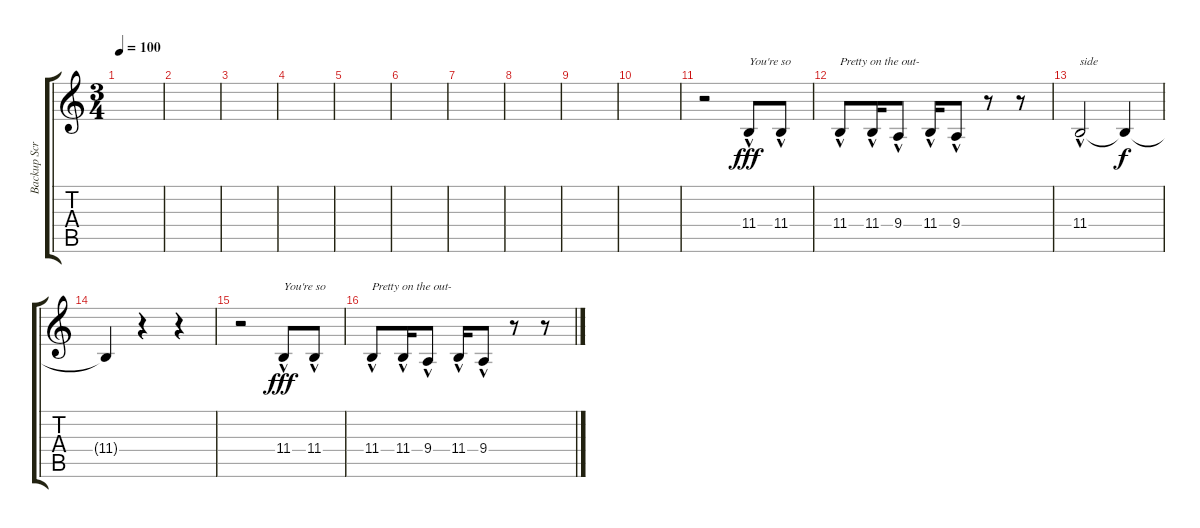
\track ("Backup Scream-o" "Backup Scr") {instrument synthbrass1}
\staff {score tabs}
\tuning (D4 A3 F3 C3 G2 C2) {hide}
\ts (3 4)
\tempo 100
\clef g2
\ks c
|
|
|
|
|
|
|
|
|
|
r.2 11.4{hac}.8{txt "You're so" dy fff} 11.4{hac}.8 |
11.4{hac}.8{txt "Pretty on the out-"} 11.4{hac}.16 9.4{hac}.8 11.4{hac}.16 9.4{hac}.8 r.8 r.8 |
11.4{hac}.2{txt "side"} 11.4{t}.4{dy f} |
11.4{t}.4 r.4 r.4 |
r.2 11.4{hac}.8{txt "You're so" dy fff} 11.4{hac}.8 |
11.4{hac}.8{txt "Pretty on the out-"} 11.4{hac}.16 9.4{hac}.8 11.4{hac}.16 9.4{hac}.8 r.8 r.8
